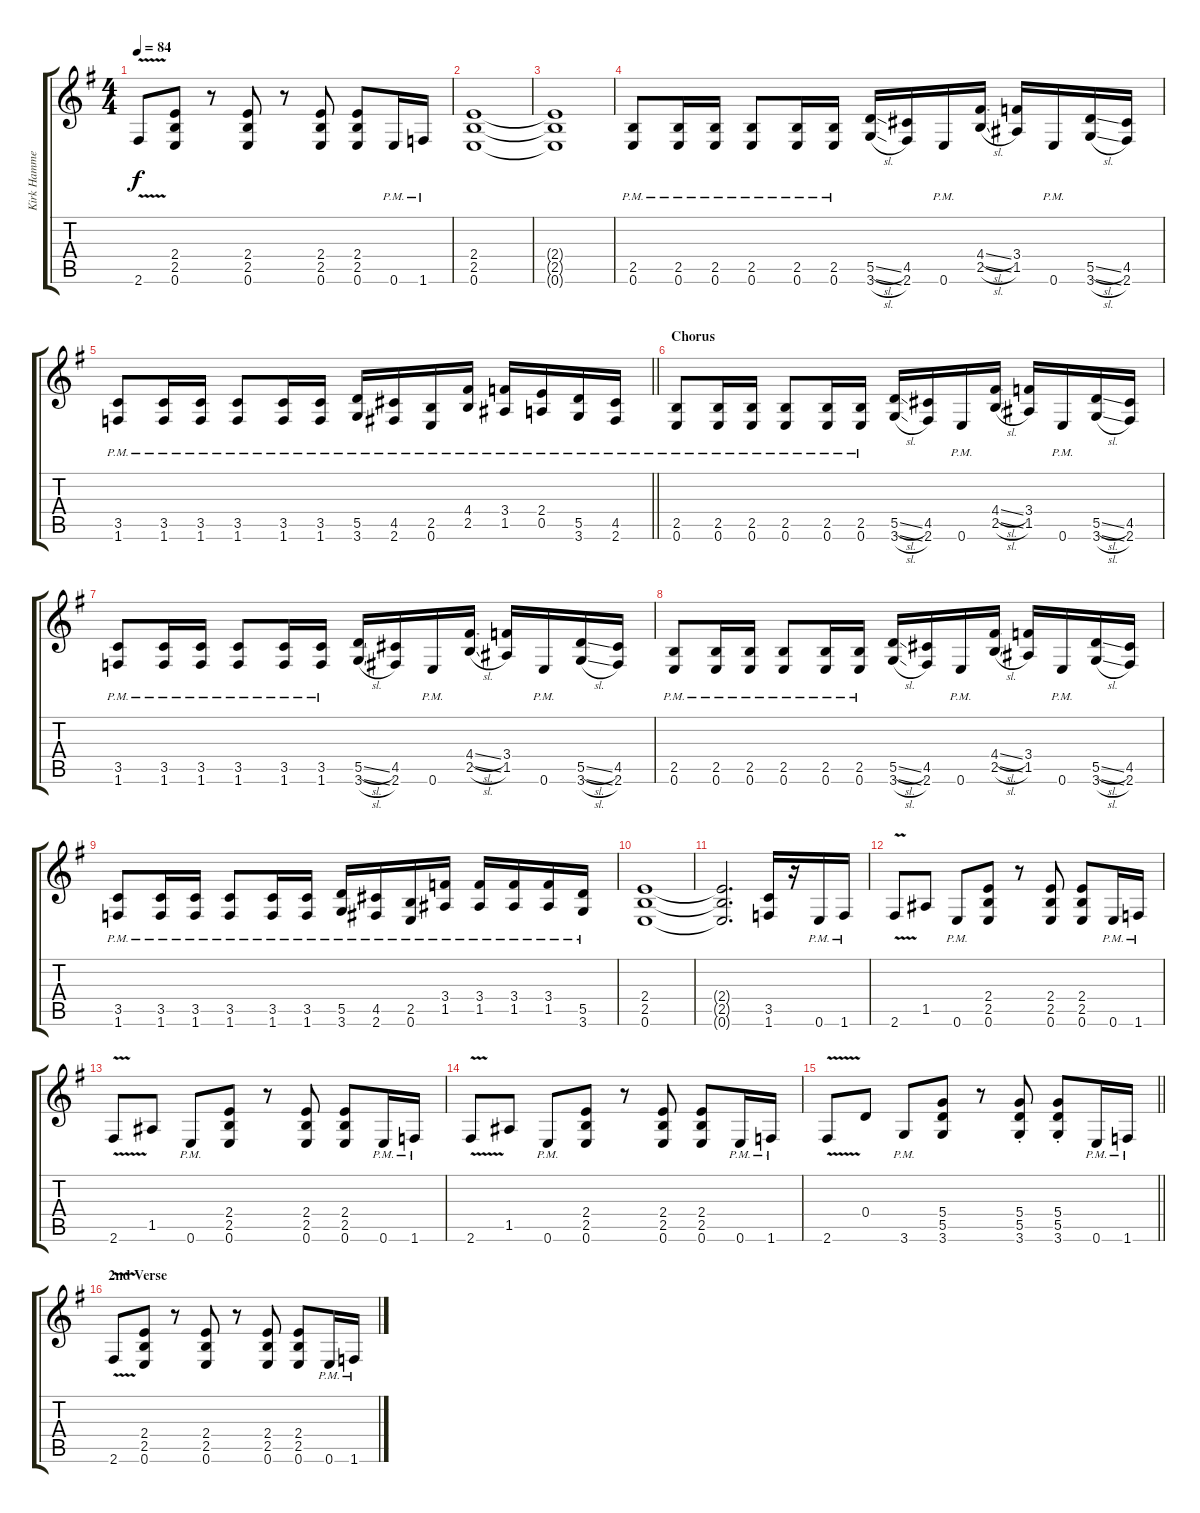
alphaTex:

\track ("Kirk Hammet" "Kirk Hamme") {instrument distortionguitar}
\staff {score tabs}
\tuning (E4 B3 G3 D3 A2 E2) {hide}
\ts (4 4)
\tempo 84
\clef g2
\ks eminor
2.6{v}.8{dy f} (2.4 2.5 0.6).8 r.8 (2.4 2.5 0.6).8 r.8 (2.4 2.5 0.6).8 (2.4 2.5 0.6).8 0.6{pm}.16 1.6{pm}.16 |
(2.4 2.5 0.6).1 |
(2.4{t} 2.5{t} 0.6{t}).1 |
(2.5{pm} 0.6{pm}).8 (2.5{pm} 0.6{pm}).16 (2.5{pm} 0.6{pm}).16 (2.5{pm} 0.6{pm}).8 (2.5{pm} 0.6{pm}).16 (2.5{pm} 0.6{pm}).16 (5.5{sl} 3.6{sl}).16 (4.5 2.6).16 0.6{pm}.16 (4.4{sl} 2.5{sl}).16 (3.4 1.5).16 0.6{pm}.16 (5.5{sl} 3.6{sl}).16 (4.5 2.6).16 |
\barLineRight lightlight
(3.5{pm} 1.6{pm}).8 (3.5{pm} 1.6{pm}).16 (3.5{pm} 1.6{pm}).16 (3.5{pm} 1.6{pm}).8 (3.5{pm} 1.6{pm}).16 (3.5{pm} 1.6{pm}).16 (5.5{pm} 3.6{pm}).16 (4.5{pm} 2.6{pm}).16 (2.5{pm} 0.6{pm}).16 (4.4{pm} 2.5{pm}).16 (3.4{pm} 1.5{pm}).16 (2.4{pm} 0.5{pm}).16 (5.5{pm} 3.6{pm}).16 (4.5{pm} 2.6{pm}).16 |
\section ("" "Chorus")
(2.5{pm} 0.6{pm}).8 (2.5{pm} 0.6{pm}).16 (2.5{pm} 0.6{pm}).16 (2.5{pm} 0.6{pm}).8 (2.5{pm} 0.6{pm}).16 (2.5{pm} 0.6{pm}).16 (5.5{sl} 3.6{sl}).16 (4.5 2.6).16 0.6{pm}.16 (4.4{sl} 2.5{sl}).16 (3.4 1.5).16 0.6{pm}.16 (5.5{sl} 3.6{sl}).16 (4.5 2.6).16 |
(3.5{pm} 1.6{pm}).8 (3.5{pm} 1.6{pm}).16 (3.5{pm} 1.6{pm}).16 (3.5{pm} 1.6{pm}).8 (3.5{pm} 1.6{pm}).16 (3.5{pm} 1.6{pm}).16 (5.5{sl} 3.6{sl}).16 (4.5 2.6).16 0.6{pm}.16 (4.4{sl} 2.5{sl}).16 (3.4 1.5).16 0.6{pm}.16 (5.5{sl} 3.6{sl}).16 (4.5 2.6).16 |
(2.5{pm} 0.6{pm}).8 (2.5{pm} 0.6{pm}).16 (2.5{pm} 0.6{pm}).16 (2.5{pm} 0.6{pm}).8 (2.5{pm} 0.6{pm}).16 (2.5{pm} 0.6{pm}).16 (5.5{sl} 3.6{sl}).16 (4.5 2.6).16 0.6{pm}.16 (4.4{sl} 2.5{sl}).16 (3.4 1.5).16 0.6{pm}.16 (5.5{sl} 3.6{sl}).16 (4.5 2.6).16 |
(3.5{pm} 1.6{pm}).8 (3.5{pm} 1.6{pm}).16 (3.5{pm} 1.6{pm}).16 (3.5{pm} 1.6{pm}).8 (3.5{pm} 1.6{pm}).16 (3.5{pm} 1.6{pm}).16 (5.5{pm} 3.6{pm}).16 (4.5{pm} 2.6{pm}).16 (2.5{pm} 0.6{pm}).16 (3.4{pm} 1.5{pm}).16 (3.4{pm} 1.5{pm}).16 (3.4{pm} 1.5{pm}).16 (3.4{pm} 1.5{pm}).16 (5.5{pm} 3.6{pm}).16 |
(2.4 2.5 0.6).1 |
(2.4{t} 2.5{t} 0.6{t}).2{d} (3.5 1.6).16 r.16 0.6{pm}.16 1.6{pm}.16 |
2.6{v}.8 1.5.8 0.6{pm}.8 (2.4 2.5 0.6).8 r.8 (2.4 2.5 0.6).8 (2.4 2.5 0.6).8 0.6{pm}.16 1.6{pm}.16 |
2.6{v}.8 1.5.8 0.6{pm}.8 (2.4 2.5 0.6).8 r.8 (2.4 2.5 0.6).8 (2.4 2.5 0.6).8 0.6{pm}.16 1.6{pm}.16 |
2.6{v}.8 1.5.8 0.6{pm}.8 (2.4 2.5 0.6).8 r.8 (2.4 2.5 0.6).8 (2.4 2.5 0.6).8 0.6{pm}.16 1.6{pm}.16 |
\barLineRight lightlight
2.6{v}.8 0.4.8 3.6{pm}.8 (5.4 5.5 3.6).8 r.8 (5.4{st} 5.5{st} 3.6{st}).8 (5.4{st} 5.5{st} 3.6{st}).8 0.6{pm}.16 1.6{pm}.16 |
\section ("" "2nd Verse")
2.6{v}.8 (2.4 2.5 0.6).8 r.8 (2.4 2.5 0.6).8 r.8 (2.4 2.5 0.6).8 (2.4 2.5 0.6).8 0.6{pm}.16 1.6{pm}.16
